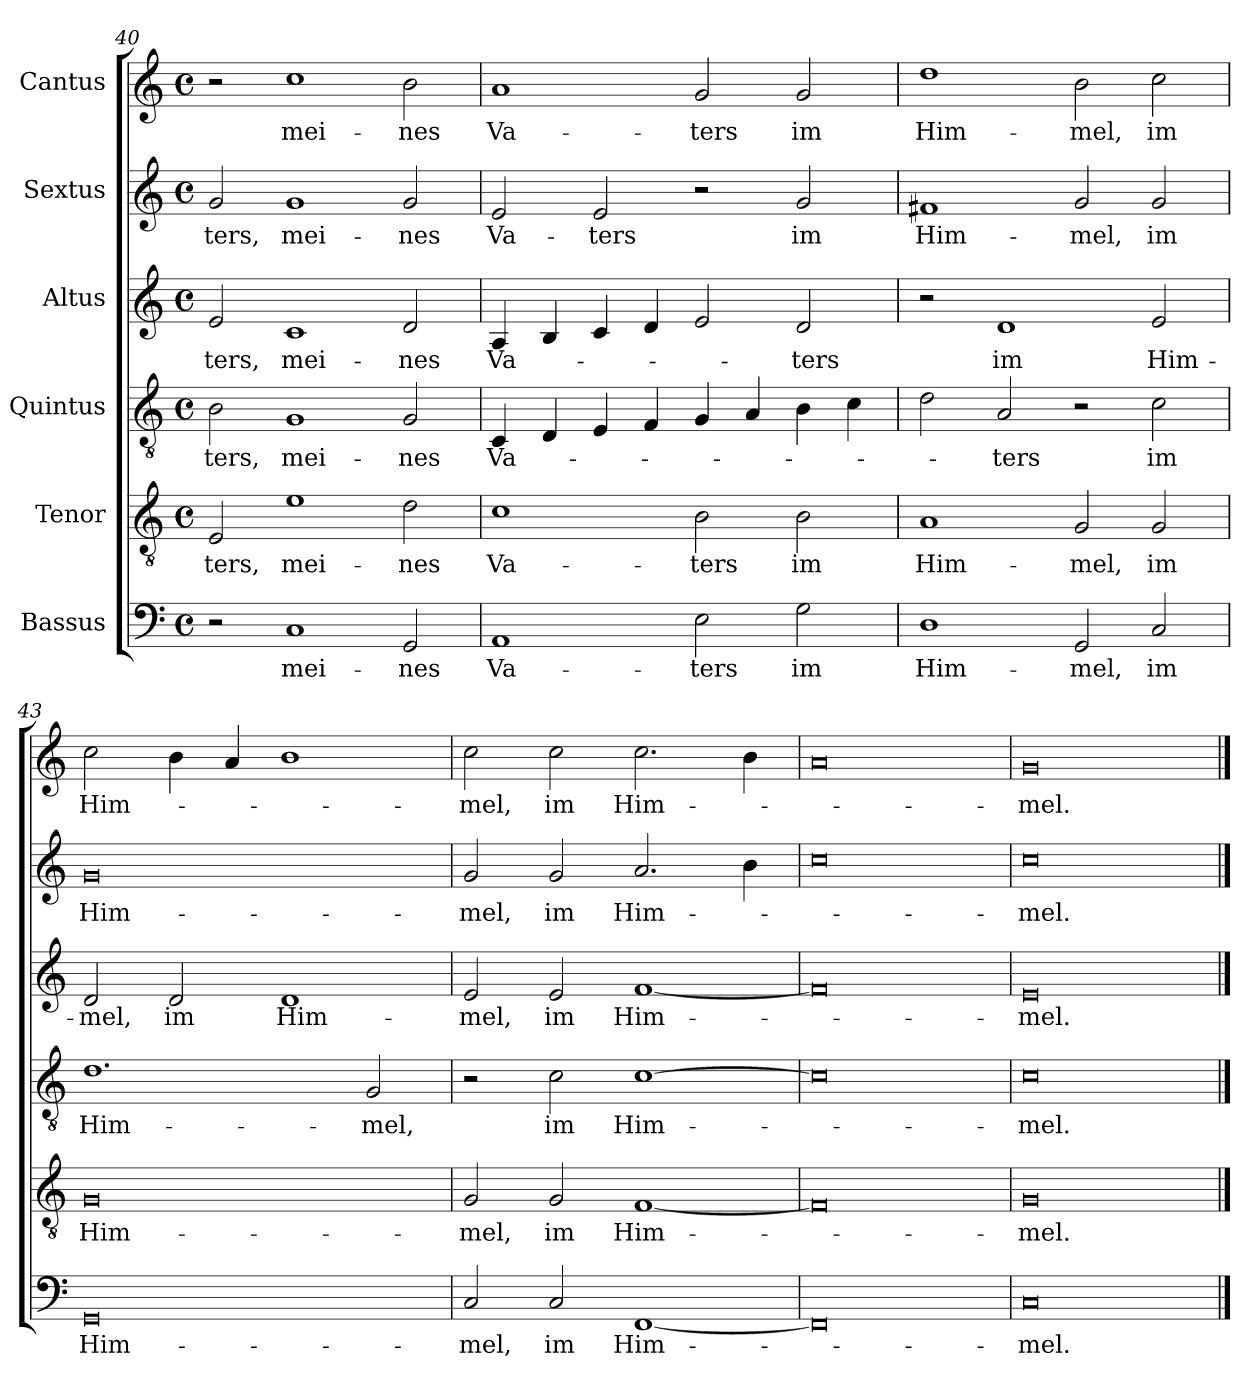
**kern	**text	**kern	**text	**kern	**text	**kern	**text	**kern	**text	**kern	**text
*part6	*part6	*part5	*part5	*part4	*part4	*part3	*part3	*part2	*part2	*part1	*part1
*staff6	*staff6	*staff5	*staff5	*staff4	*staff4	*staff3	*staff3	*staff2	*staff2	*staff1	*staff1
*I"Bassus	*	*I"Tenor	*	*I"Quintus	*	*I"Altus	*	*I"Sextus	*	*I"Cantus	*
*clefF4	*	*clefGv2	*	*clefGv2	*	*clefG2	*	*clefG2	*	*clefG2	*
*k[]	*	*k[]	*	*k[]	*	*k[]	*	*k[]	*	*k[]	*
*M4/2	*	*M4/2	*	*M4/2	*	*M4/2	*	*M4/2	*	*M4/2	*
*met(c)	*	*met(c)	*	*met(c)	*	*met(c)	*	*met(c)	*	*met(c)	*
=40	=40	=40	=40	=40	=40	=40	=40	=40	=40	=40	=40
!	!	!	!LO:LY:b	!	!LO:LY:b	!	!LO:LY:b	!	!LO:LY:b	!	!
2r	.	2E/	ters,	2B\	ters,	2e/	ters,	2g/	ters,	2r	.
!	!LO:LY:b	!	!LO:LY:b	!	!LO:LY:b	!	!LO:LY:b	!	!LO:LY:b	!	!LO:LY:b
1C	mei-	1e	mei-	1G	mei-	1c	mei-	1g	mei-	1cc	mei-
!	!LO:LY:b	!	!LO:LY:b	!	!LO:LY:b	!	!LO:LY:b	!	!LO:LY:b	!	!LO:LY:b
2GG/	-nes	2d\	-nes	2G/	-nes	2d/	-nes	2g/	-nes	2b\	-nes
=41	=41	=41	=41	=41	=41	=41	=41	=41	=41	=41	=41
!	!LO:LY:b	!	!LO:LY:b	!	!LO:LY:b	!	!LO:LY:b	!	!LO:LY:b	!	!LO:LY:b
1AA	Va-	1c	Va-	4C/	Va-	4A/	Va-	2e/	Va-	1a	Va-
.	.	.	.	4D/	.	4B/	.	.	.	.	.
!	!	!	!	!	!	!	!	!	!LO:LY:b	!	!
.	.	.	.	4E/	.	4c/	.	2e/	-ters	.	.
.	.	.	.	4F/	.	4d/	.	.	.	.	.
!	!LO:LY:b	!	!LO:LY:b	!	!	!	!	!	!	!	!LO:LY:b
2E\	-ters	2B\	-ters	4G/	.	2e/	.	2r	.	2g/	-ters
.	.	.	.	4A/	.	.	.	.	.	.	.
!	!LO:LY:b	!	!LO:LY:b	!	!	!	!LO:LY:b	!	!LO:LY:b	!	!LO:LY:b
2G\	im	2B\	im	4B\	.	2d/	-ters	2g/	im	2g/	im
.	.	.	.	4c\	.	.	.	.	.	.	.
!!LO:LB:g=z
=42	=42	=42	=42	=42	=42	=42	=42	=42	=42	=42	=42
!	!LO:LY:b	!	!LO:LY:b	!	!	!	!	!	!LO:LY:b	!	!LO:LY:b
1D	Him-	1A	Him-	2d\	.	2r	.	1f#X	Him-	1dd	Him-
!	!	!	!	!	!LO:LY:b	!	!LO:LY:b	!	!	!	!
.	.	.	.	2A/	-ters	1d	im	.	.	.	.
!	!LO:LY:b	!	!LO:LY:b	!	!	!	!	!	!LO:LY:b	!	!LO:LY:b
2GG/	-mel,	2G/	-mel,	2r	.	.	.	2g/	-mel,	2b\	-mel,
!	!LO:LY:b	!	!LO:LY:b	!	!LO:LY:b	!	!LO:LY:b	!	!LO:LY:b	!	!LO:LY:b
2C/	im	2G/	im	2c\	im	2e/	Him-	2g/	im	2cc\	im
=43	=43	=43	=43	=43	=43	=43	=43	=43	=43	=43	=43
!	!LO:LY:b	!	!LO:LY:b	!	!LO:LY:b	!	!LO:LY:b	!	!LO:LY:b	!	!LO:LY:b
0GG	Him-	0G	Him-	1.d	Him-	2d/	-mel,	0g	Him-	2cc\	Him-
!	!	!	!	!	!	!	!LO:LY:b	!	!	!	!
.	.	.	.	.	.	2d/	im	.	.	4b\	.
.	.	.	.	.	.	.	.	.	.	4a/	.
!	!	!	!	!	!	!	!LO:LY:b	!	!	!	!
.	.	.	.	.	.	1d	Him-	.	.	1b	.
!	!	!	!	!	!LO:LY:b	!	!	!	!	!	!
.	.	.	.	2G/	-mel,	.	.	.	.	.	.
=44	=44	=44	=44	=44	=44	=44	=44	=44	=44	=44	=44
!	!LO:LY:b	!	!LO:LY:b	!	!	!	!LO:LY:b	!	!LO:LY:b	!	!LO:LY:b
2C/	-mel,	2G/	-mel,	2r	.	2e/	-mel,	2g/	-mel,	2cc\	-mel,
!	!LO:LY:b	!	!LO:LY:b	!	!LO:LY:b	!	!LO:LY:b	!	!LO:LY:b	!	!LO:LY:b
2C/	im	2G/	im	2c\	im	2e/	im	2g/	im	2cc\	im
!	!LO:LY:b	!	!LO:LY:b	!	!LO:LY:b	!	!LO:LY:b	!	!LO:LY:b	!	!LO:LY:b
[1FF	Him-	[1F	Him-	[1c	Him-	[1f	Him-	2.a/	Him-	2.cc\	Him-
.	.	.	.	.	.	.	.	4b\	.	4b\	.
=45	=45	=45	=45	=45	=45	=45	=45	=45	=45	=45	=45
0FF]	.	0F]	.	0c]	.	0f]	.	0cc	.	0a	.
=46	=46	=46	=46	=46	=46	=46	=46	=46	=46	=46	=46
!	!LO:LY:b	!	!LO:LY:b	!	!LO:LY:b	!	!LO:LY:b	!	!LO:LY:b	!	!LO:LY:b
0C	-mel.	0G	-mel.	0c	-mel.	0e	-mel.	0cc	-mel.	0g	-mel.
==	==	==	==	==	==	==	==	==	==	==	==
*-	*-	*-	*-	*-	*-	*-	*-	*-	*-	*-	*-
